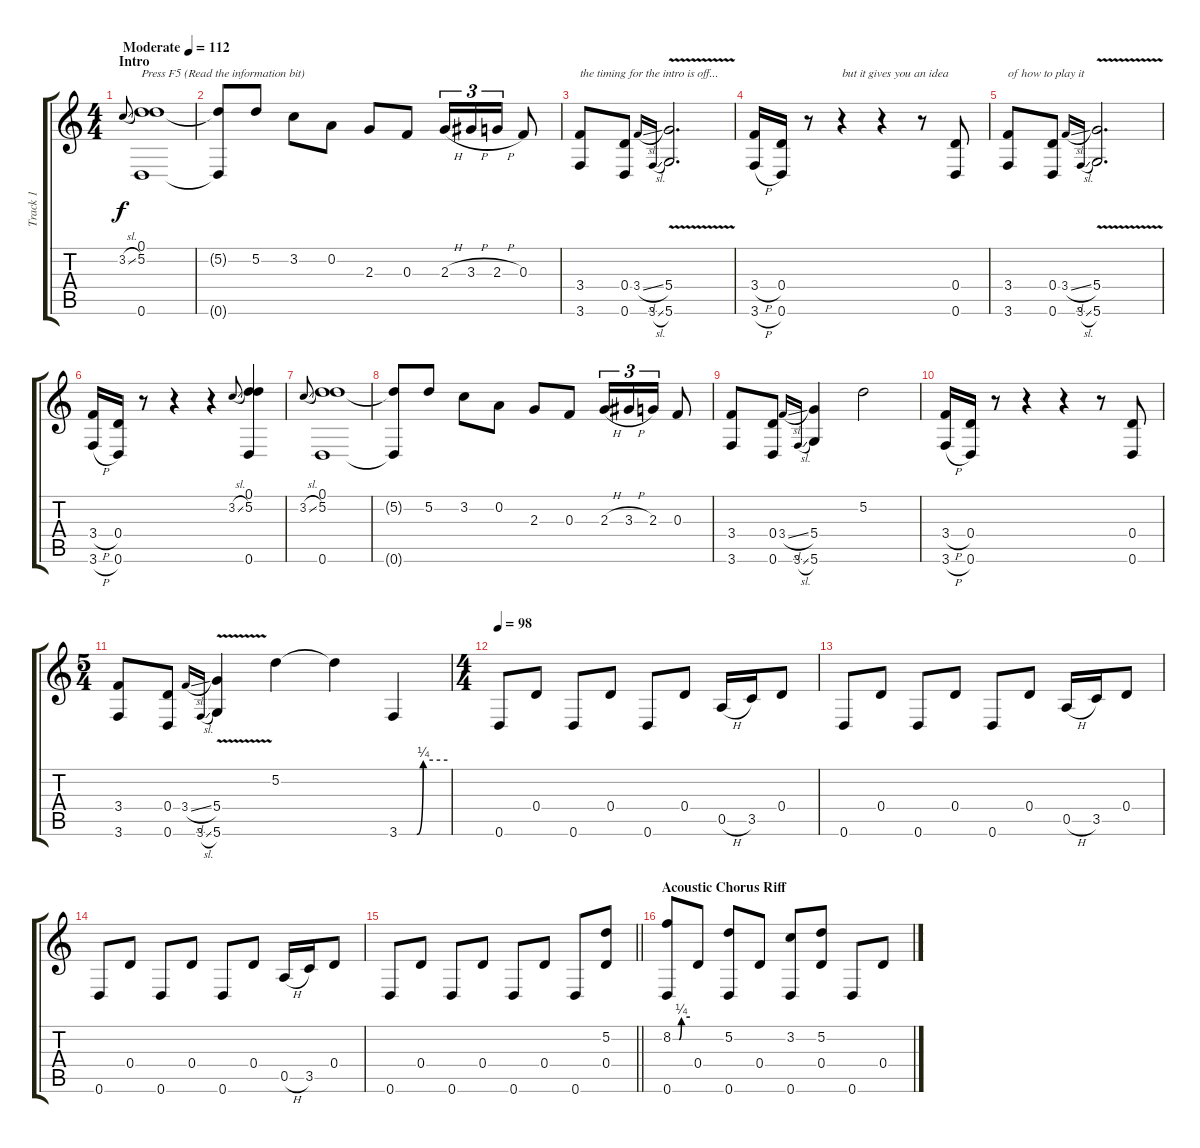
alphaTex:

\track ("Track 1" "Track 1") {instrument acousticguitarsteel}
\staff {score tabs}
\tuning (D4 A3 F3 D3 A2 D2) {hide}
\ts (4 4)
\section ("" "Intro")
\tempo (112 "Moderate")
\clef g2
\ks c
3.2{sl}.8{gr onbeat dy f instrument acousticguitarsteel} (0.1 5.2 0.6).1{txt "Press F5 (Read the information bit)"} |
(5.2{t} 0.6{t}).8 5.2.8 3.2.8 0.2.8 2.3.8 0.3.8 2.3{h}.16{tu (3 2)} 3.3{h}.16{tu (3 2)} 2.3{h}.16{tu (3 2)} 0.3.8 |
(3.4 3.6).8{txt "the timing for the intro is off..."} (0.4 0.6).8 3.4{sl}.16{gr onbeat} 3.6{sl}.16{gr onbeat} (5.4{v} 5.6{v}).2{d} |
(3.4{h} 3.6{h}).16 (0.4 0.6).16 r.8 r.4{txt "but it gives you an idea"} r.4 r.8 (0.4 0.6).8 |
(3.4 3.6).8{txt "of how to play it"} (0.4 0.6).8 3.4{sl}.16{gr onbeat} 3.6{sl}.16{gr onbeat} (5.4{v} 5.6{v}).2{d} |
(3.4{h} 3.6{h}).16 (0.4 0.6).16 r.8 r.4 r.4 3.2{sl}.8{gr onbeat} (0.1 5.2 0.6).4 |
3.2{sl}.8{gr onbeat} (0.1 5.2 0.6).1 |
(5.2{t} 0.6{t}).8 5.2.8 3.2.8 0.2.8 2.3.8 0.3.8 2.3{h}.16{tu (3 2)} 3.3{h}.16{tu (3 2)} 2.3.16{tu (3 2)} 0.3.8 |
(3.4 3.6).8 (0.4 0.6).8 3.4{sl}.16{gr onbeat} 3.6{sl}.16{gr onbeat} (5.4 5.6).4 5.2.2 |
(3.4{h} 3.6{h}).16 (0.4 0.6).16 r.8 r.4 r.4 r.8 (0.4 0.6).8 |
\ts (5 4)
(3.4 3.6).8 (0.4 0.6).8 3.4{sl}.16{gr onbeat} 3.6{sl}.16{gr onbeat} (5.4{v} 5.6{v}).4 5.2.4 5.2{t}.4 3.6{be (custom 0 0 22 0 30 1 60 1)}.4 |
\ts (4 4)
\tempo 98
0.6.8 0.4.8 0.6.8 0.4.8 0.6.8 0.4.8 0.5{h}.16 3.5.16 0.4.8 |
0.6.8 0.4.8 0.6.8 0.4.8 0.6.8 0.4.8 0.5{h}.16 3.5.16 0.4.8 |
0.6.8 0.4.8 0.6.8 0.4.8 0.6.8 0.4.8 0.5{h}.16 3.5.16 0.4.8 |
\barLineRight lightlight
0.6.8 0.4.8 0.6.8 0.4.8 0.6.8 0.4.8 0.6.8 (5.2 0.4).8 |
\section ("" "Acoustic Chorus Riff")
(8.2{be (custom 0 0 22 0 30 1 60 1)} 0.6).8 0.4.8 (5.2 0.6).8 0.4.8 (3.2 0.6).8 (5.2 0.4).8 0.6.8 0.4.8
